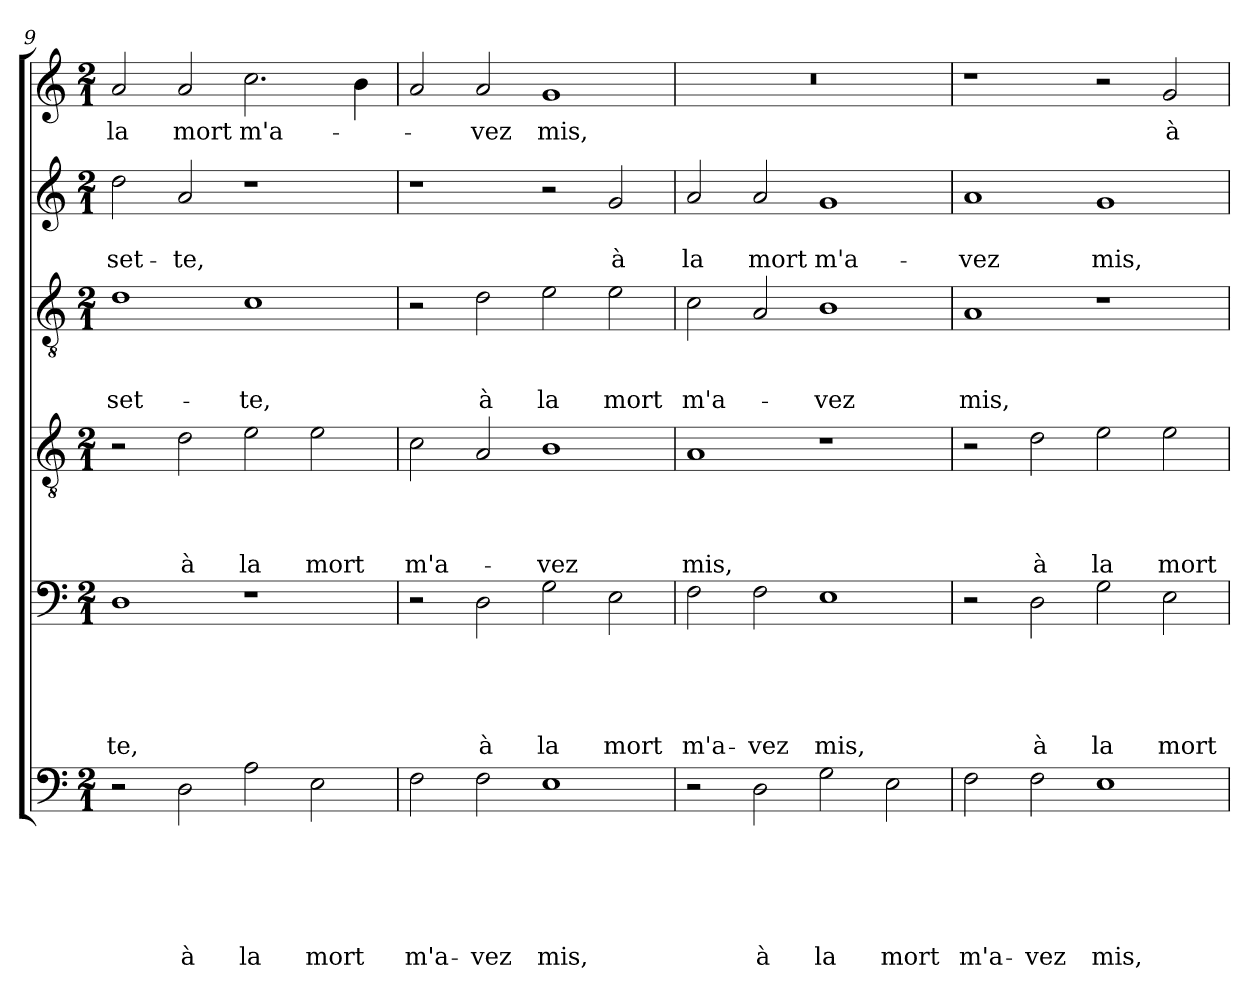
**kern	**text	**text	**text	**text	**text	**text	**kern	**text	**text	**text	**text	**text	**kern	**text	**text	**text	**text	**kern	**text	**text	**text	**kern	**text	**text	**kern	**text
*part6	*part6	*part6	*part6	*part6	*part6	*part6	*part5	*part5	*part5	*part5	*part5	*part5	*part4	*part4	*part4	*part4	*part4	*part3	*part3	*part3	*part3	*part2	*part2	*part2	*part1	*part1
*staff6	*staff6	*staff6	*staff6	*staff6	*staff6	*staff6	*staff5	*staff5	*staff5	*staff5	*staff5	*staff5	*staff4	*staff4	*staff4	*staff4	*staff4	*staff3	*staff3	*staff3	*staff3	*staff2	*staff2	*staff2	*staff1	*staff1
!!LO:LB:g=z
*clefF4	*	*	*	*	*	*	*clefF4	*	*	*	*	*	*clefGv2	*	*	*	*	*clefGv2	*	*	*	*clefG2	*	*	*clefG2	*
*k[]	*	*	*	*	*	*	*k[]	*	*	*	*	*	*k[]	*	*	*	*	*k[]	*	*	*	*k[]	*	*	*k[]	*
*C:	*	*	*	*	*	*	*C:	*	*	*	*	*	*C:	*	*	*	*	*C:	*	*	*	*C:	*	*	*C:	*
*M2/1	*	*	*	*	*	*	*M2/1	*	*	*	*	*	*M2/1	*	*	*	*	*M2/1	*	*	*	*M2/1	*	*	*M2/1	*
=9	=9	=9	=9	=9	=9	=9	=9	=9	=9	=9	=9	=9	=9	=9	=9	=9	=9	=9	=9	=9	=9	=9	=9	=9	=9	=9
!	!	!	!	!	!	!	!	!	!	!	!	!LO:LY:b	!	!	!	!	!	!	!	!	!LO:LY:b	!	!	!LO:LY:b	!	!LO:LY:b
2r	.	.	.	.	.	.	1D	.	.	.	.	-te,	2r	.	.	.	.	1d	.	.	-set-	2dd\	.	-set-	2a/	la
!	!	!	!	!	!	!LO:LY:b	!	!	!	!	!	!	!	!	!	!	!LO:LY:b	!	!	!	!	!	!	!LO:LY:b	!	!LO:LY:b
2D\	.	.	.	.	.	à	.	.	.	.	.	.	2d\	.	.	.	à	.	.	.	.	2a/	.	-te,	2a/	mort
!	!	!	!	!	!	!LO:LY:b	!	!	!	!	!	!	!	!	!	!	!LO:LY:b	!	!	!	!LO:LY:b	!	!	!	!	!LO:LY:b
2A\	.	.	.	.	.	la	1r	.	.	.	.	.	2e\	.	.	.	la	1c	.	.	-te,	1r	.	.	2.cc\	m'a-
!	!	!	!	!	!	!LO:LY:b	!	!	!	!	!	!	!	!	!	!	!LO:LY:b	!	!	!	!	!	!	!	!	!
2E\	.	.	.	.	.	mort	.	.	.	.	.	.	2e\	.	.	.	mort	.	.	.	.	.	.	.	.	.
.	.	.	.	.	.	.	.	.	.	.	.	.	.	.	.	.	.	.	.	.	.	.	.	.	4b\	.
=10	=10	=10	=10	=10	=10	=10	=10	=10	=10	=10	=10	=10	=10	=10	=10	=10	=10	=10	=10	=10	=10	=10	=10	=10	=10	=10
!	!	!	!	!	!	!LO:LY:b	!	!	!	!	!	!	!	!	!	!	!LO:LY:b	!	!	!	!	!	!	!	!	!
2F\	.	.	.	.	.	m'a-	2r	.	.	.	.	.	2c\	.	.	.	m'a-	2r	.	.	.	1r	.	.	2a/	.
!	!	!	!	!	!	!LO:LY:b	!	!	!	!	!	!LO:LY:b	!	!	!	!	!	!	!	!	!LO:LY:b	!	!	!	!	!LO:LY:b
2F\	.	.	.	.	.	-vez	2D\	.	.	.	.	à	2A/	.	.	.	.	2d\	.	.	à	.	.	.	2a/	-vez
!	!	!	!	!	!	!LO:LY:b	!	!	!	!	!	!LO:LY:b	!	!	!	!	!LO:LY:b	!	!	!	!LO:LY:b	!	!	!	!	!LO:LY:b
1E	.	.	.	.	.	mis,	2G\	.	.	.	.	la	1B	.	.	.	-vez	2e\	.	.	la	2r	.	.	1g	mis,
!	!	!	!	!	!	!	!	!	!	!	!	!LO:LY:b	!	!	!	!	!	!	!	!	!LO:LY:b	!	!	!LO:LY:b	!	!
.	.	.	.	.	.	.	2E\	.	.	.	.	mort	.	.	.	.	.	2e\	.	.	mort	2g/	.	à	.	.
=11	=11	=11	=11	=11	=11	=11	=11	=11	=11	=11	=11	=11	=11	=11	=11	=11	=11	=11	=11	=11	=11	=11	=11	=11	=11	=11
!	!	!	!	!	!	!	!	!	!	!	!	!LO:LY:b	!	!	!	!	!LO:LY:b	!	!	!	!LO:LY:b	!	!	!LO:LY:b	!	!
2r	.	.	.	.	.	.	2F\	.	.	.	.	m'a-	1A	.	.	.	mis,	2c\	.	.	m'a-	2a/	.	la	0r	.
!	!	!	!	!	!	!LO:LY:b	!	!	!	!	!	!LO:LY:b	!	!	!	!	!	!	!	!	!	!	!	!LO:LY:b	!	!
2D\	.	.	.	.	.	à	2F\	.	.	.	.	-vez	.	.	.	.	.	2A/	.	.	.	2a/	.	mort	.	.
!	!	!	!	!	!	!LO:LY:b	!	!	!	!	!	!LO:LY:b	!	!	!	!	!	!	!	!	!LO:LY:b	!	!	!LO:LY:b	!	!
2G\	.	.	.	.	.	la	1E	.	.	.	.	mis,	1r	.	.	.	.	1B	.	.	-vez	1g	.	m'a-	.	.
!	!	!	!	!	!	!LO:LY:b	!	!	!	!	!	!	!	!	!	!	!	!	!	!	!	!	!	!	!	!
2E\	.	.	.	.	.	mort	.	.	.	.	.	.	.	.	.	.	.	.	.	.	.	.	.	.	.	.
=12	=12	=12	=12	=12	=12	=12	=12	=12	=12	=12	=12	=12	=12	=12	=12	=12	=12	=12	=12	=12	=12	=12	=12	=12	=12	=12
!	!	!	!	!	!	!LO:LY:b	!	!	!	!	!	!	!	!	!	!	!	!	!	!	!LO:LY:b	!	!	!LO:LY:b	!	!
2F\	.	.	.	.	.	m'a-	2r	.	.	.	.	.	2r	.	.	.	.	1A	.	.	mis,	1a	.	-vez	1r	.
!	!	!	!	!	!	!LO:LY:b	!	!	!	!	!	!LO:LY:b	!	!	!	!	!LO:LY:b	!	!	!	!	!	!	!	!	!
2F\	.	.	.	.	.	-vez	2D\	.	.	.	.	à	2d\	.	.	.	à	.	.	.	.	.	.	.	.	.
!	!	!	!	!	!	!LO:LY:b	!	!	!	!	!	!LO:LY:b	!	!	!	!	!LO:LY:b	!	!	!	!	!	!	!LO:LY:b	!	!
1E	.	.	.	.	.	mis,	2G\	.	.	.	.	la	2e\	.	.	.	la	1r	.	.	.	1g	.	mis,	2r	.
!	!	!	!	!	!	!	!	!	!	!	!	!LO:LY:b	!	!	!	!	!LO:LY:b	!	!	!	!	!	!	!	!	!LO:LY:b
.	.	.	.	.	.	.	2E\	.	.	.	.	mort	2e\	.	.	.	mort	.	.	.	.	.	.	.	2g/	à
=	=	=	=	=	=	=	=	=	=	=	=	=	=	=	=	=	=	=	=	=	=	=	=	=	=	=
*-	*-	*-	*-	*-	*-	*-	*-	*-	*-	*-	*-	*-	*-	*-	*-	*-	*-	*-	*-	*-	*-	*-	*-	*-	*-	*-
